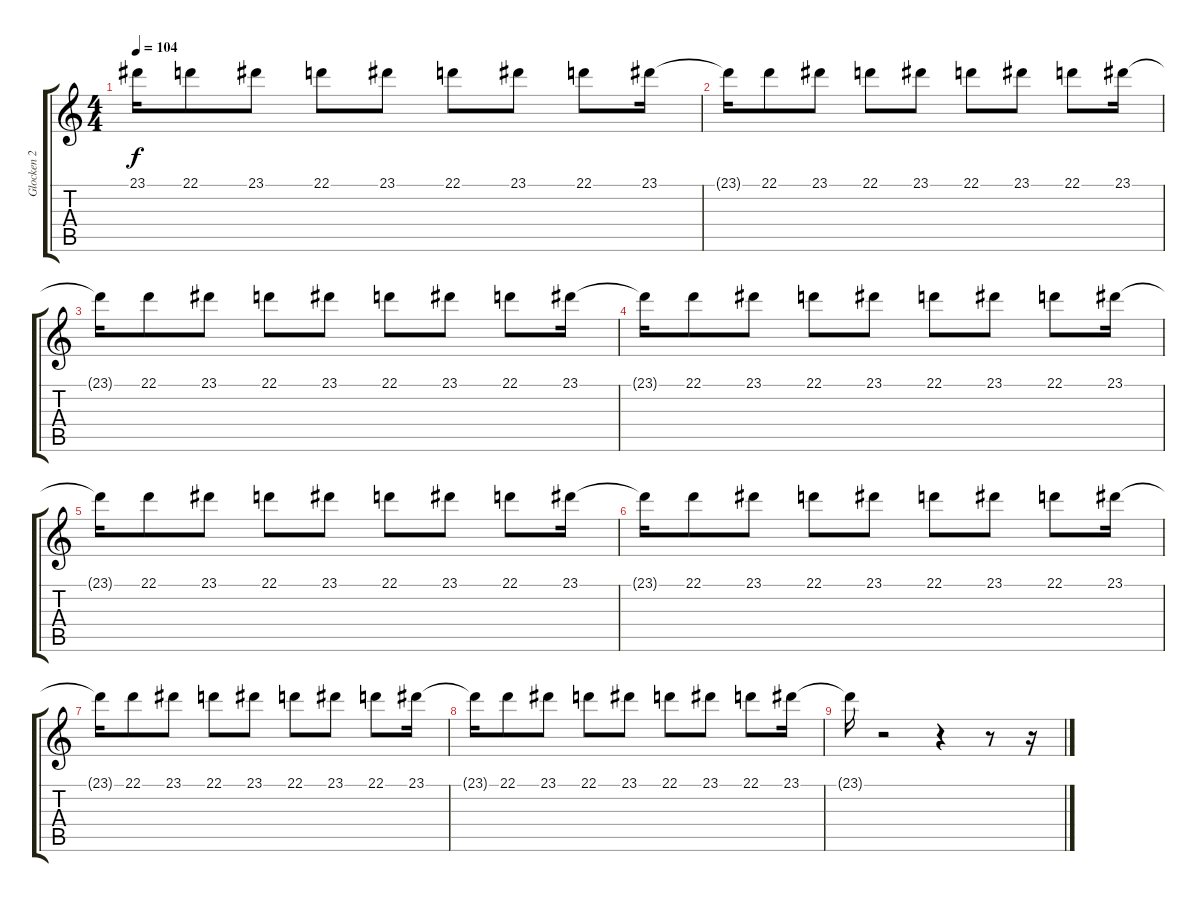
\track ("Glocken 2" "Glocken 2") {instrument glockenspiel}
\staff {score tabs}
\tuning (E4 B3 G3 D3 A2 E2) {hide}
\ts (4 4)
\tempo 104
\clef g2
\ks c
23.1{t}.16{dy f} 22.1.8{balance 8} 23.1.8{balance 10} 22.1.8{balance 10} 23.1.8{balance 12} 22.1.8{balance 12} 23.1.8{balance 14} 22.1.8{balance 14} 23.1.16{balance 16} |
23.1{t}.16 22.1.8{balance 15} 23.1.8{balance 14} 22.1.8{balance 13} 23.1.8{balance 12} 22.1.8{balance 11} 23.1.8{balance 10} 22.1.8{balance 9} 23.1.16{balance 8} |
23.1{t}.16 22.1.8{balance 7} 23.1.8{balance 6} 22.1.8{balance 5} 23.1.8{balance 4} 22.1.8{balance 3} 23.1.8{balance 2} 22.1.8{balance 1} 23.1.16{balance 0} |
23.1{t}.16 22.1.8{balance 0} 23.1.8{balance 2} 22.1.8{balance 2} 23.1.8{balance 4} 22.1.8{balance 4} 23.1.8{balance 6} 22.1.8{balance 6} 23.1.16{balance 8} |
23.1{t}.16 22.1.8{balance 8} 23.1.8{balance 9} 22.1.8{balance 10} 23.1.8{balance 11} 22.1.8{balance 12} 23.1.8{balance 13} 22.1.8{balance 14} 23.1.16{balance 15} |
23.1{t}.16 22.1.8{balance 15} 23.1.8{balance 14} 22.1.8{balance 13} 23.1.8{balance 12} 22.1.8{balance 11} 23.1.8{balance 10} 22.1.8{balance 9} 23.1.16{balance 8} |
23.1{t}.16 22.1.8{balance 7} 23.1.8{balance 6} 22.1.8{balance 5} 23.1.8{balance 4} 22.1.8{balance 3} 23.1.8{balance 2} 22.1.8{balance 1} 23.1.16{balance 0} |
23.1{t}.16 22.1.8{balance 0} 23.1.8{balance 1} 22.1.8{balance 2} 23.1.8{balance 3} 22.1.8{balance 4} 23.1.8{balance 5} 22.1.8{balance 6} 23.1.16{balance 7} |
23.1{t}.16 r.2 r.4 r.8 r.16
